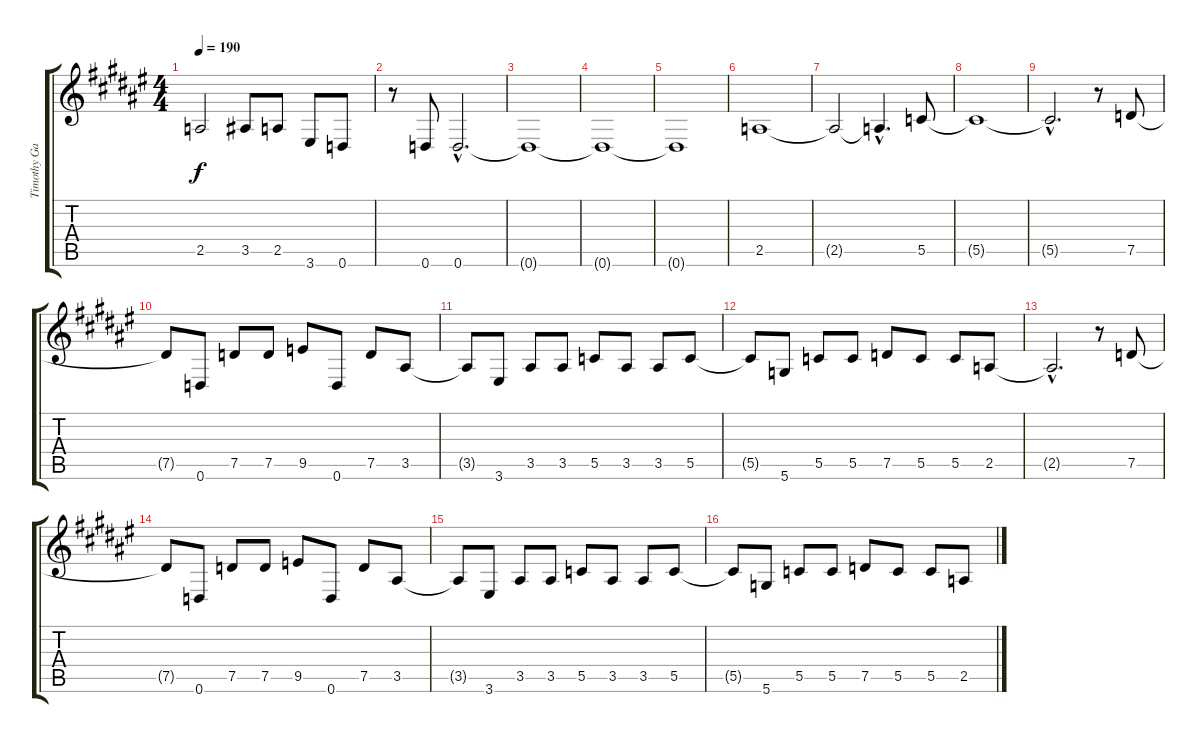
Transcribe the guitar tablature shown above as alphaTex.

\track ("Timothy Gaines" "Timothy Ga") {instrument electricbasspick}
\staff {score tabs}
\tuning (D4 A3 F3 C3 G2 D2) {hide}
\ts (4 4)
\tempo 190
\clef g2
\ks d#minor
2.5{t}.2{dy f} 3.5.8 2.5.8 3.6.8 0.6.8 |
r.8 0.6.8 0.6{hac}.2{d} |
0.6{t}.1 |
0.6{t}.1 |
0.6{t}.1 |
2.5.1 |
2.5{t}.2 2.5{hac t}.4{d} 5.5.8 |
5.5{t}.1 |
5.5{hac t}.2{d} r.8 7.5.8 |
7.5{t}.8 0.6.8 7.5.8 7.5.8 9.5.8 0.6.8 7.5.8 3.5.8 |
3.5{t}.8 3.6.8 3.5.8 3.5.8 5.5.8 3.5.8 3.5.8 5.5.8 |
5.5{t}.8 5.6.8 5.5.8 5.5.8 7.5.8 5.5.8 5.5.8 2.5.8 |
2.5{hac t}.2{d} r.8 7.5.8 |
7.5{t}.8 0.6.8 7.5.8 7.5.8 9.5.8 0.6.8 7.5.8 3.5.8 |
3.5{t}.8 3.6.8 3.5.8 3.5.8 5.5.8 3.5.8 3.5.8 5.5.8 |
5.5{t}.8 5.6.8 5.5.8 5.5.8 7.5.8 5.5.8 5.5.8 2.5.8
